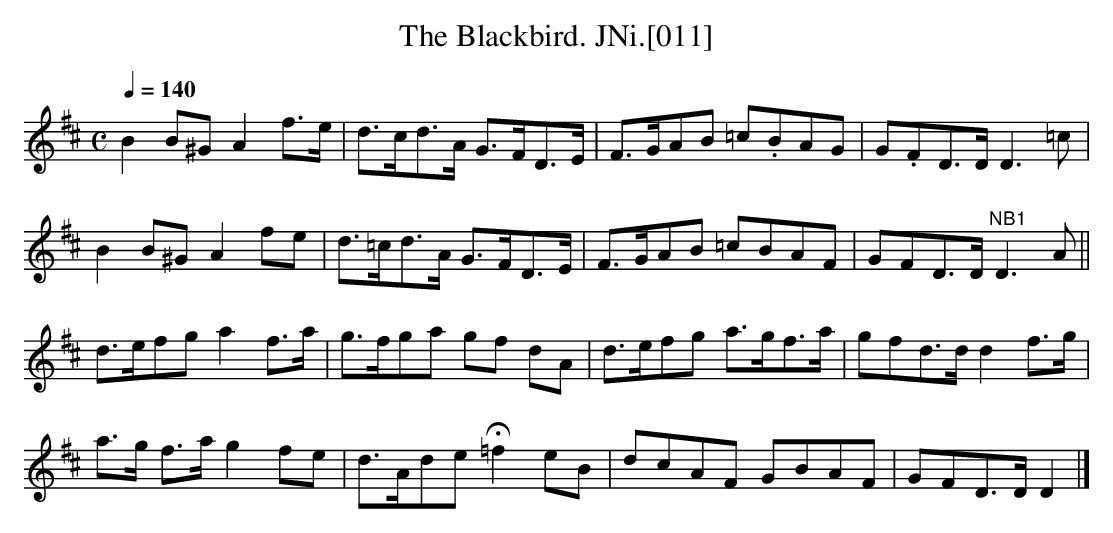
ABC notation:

X:1
T:Blackbird. JNi.[011], The
M:C
L:1/8
Q:1/4=140
K:D
B2 B^G A2 f>e|d>cd>A G>FD>E|F>GAB =c.BAG|G.FD>D D3=c|
B2 B^G A2 fe|d>=cd>A G>FD>E|F>GAB =cBAF|GFD>D "^NB1"D3 A||
d>efg a2f>a|g>fga gf dA|d>efg a>gf>a|gfd>d d2 f>g|
a>g f>a g2 fe|d>Ade H=f2eB|dcAF GBAF|GFD>D D2|]
